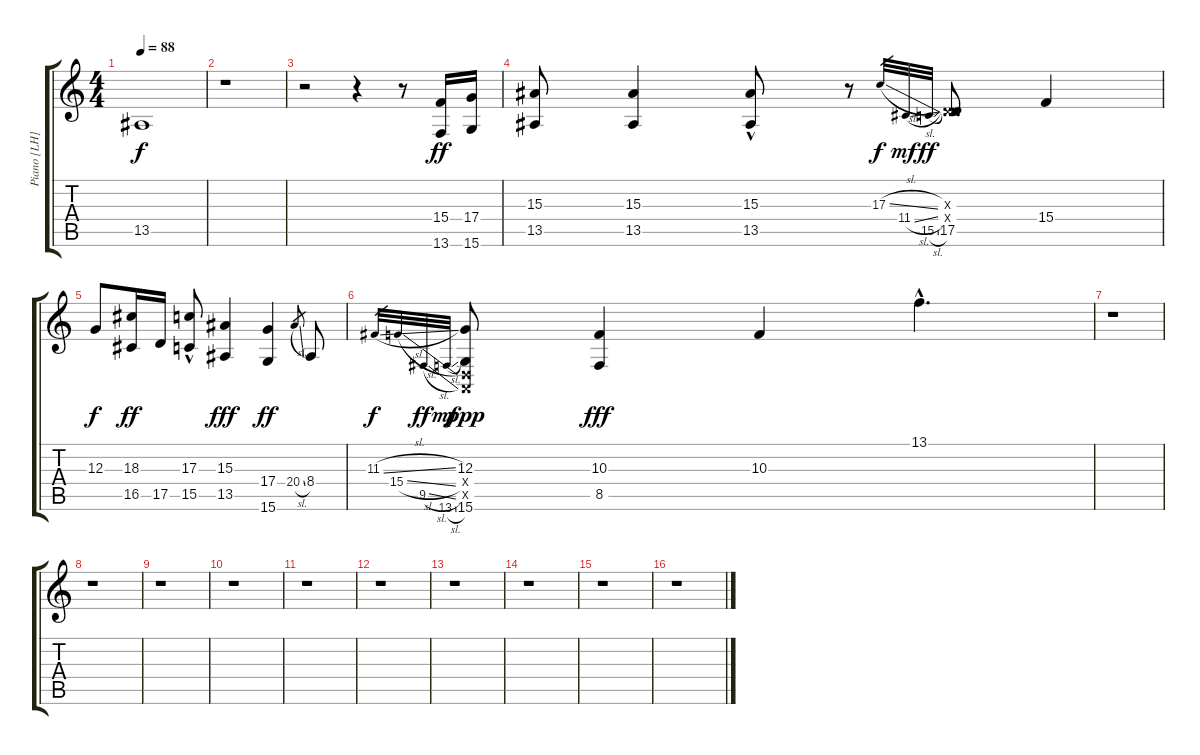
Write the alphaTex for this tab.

\track ("Piano [LH]" "Piano [LH]") {instrument acousticgrandpiano}
\staff {score tabs}
\tuning (E4 B3 G3 D3 A2 E2) {hide}
\ts (4 4)
\tempo 88
\clef g2
\ks c
13.5{t}.1{dy f} |
r.1 |
r.2 r.4 r.8 (15.4 13.6).16{dy ff} (17.4 15.6).16 |
(15.3 13.5).8 (15.3 13.5).4 (15.3 13.5{hac}).8 r.8 17.3{sl}.32{gr dy f} 11.4{sl}.32{gr dy mf} 15.5{sl}.32{gr dy ff} (7.3{x} 12.4{x} 17.5).8 15.4.4 |
12.3.8{dy f} (18.3 16.5).16{dy ff} 17.5.16 (17.3{hac} 15.5).8 (15.3 13.5).4{dy fff} (17.4 15.6).4{dy ff} 20.4{sl}.8{gr} 8.4.8 |
11.3{sl}.32{gr dy f} 15.4{sl}.32{gr} 9.5{sl}.32{gr dy ff} 13.6{sl}.32{gr dy mf} (12.3 0.4{x} 0.5{x} 15.6).8{dy ppp} (10.3 8.5).4{dy fff} 10.3.4 13.1{hac}.4{d} |
r.1 |
r.1 |
r.1 |
r.1 |
r.1 |
r.1 |
r.1 |
r.1 |
r.1 |
r.1
